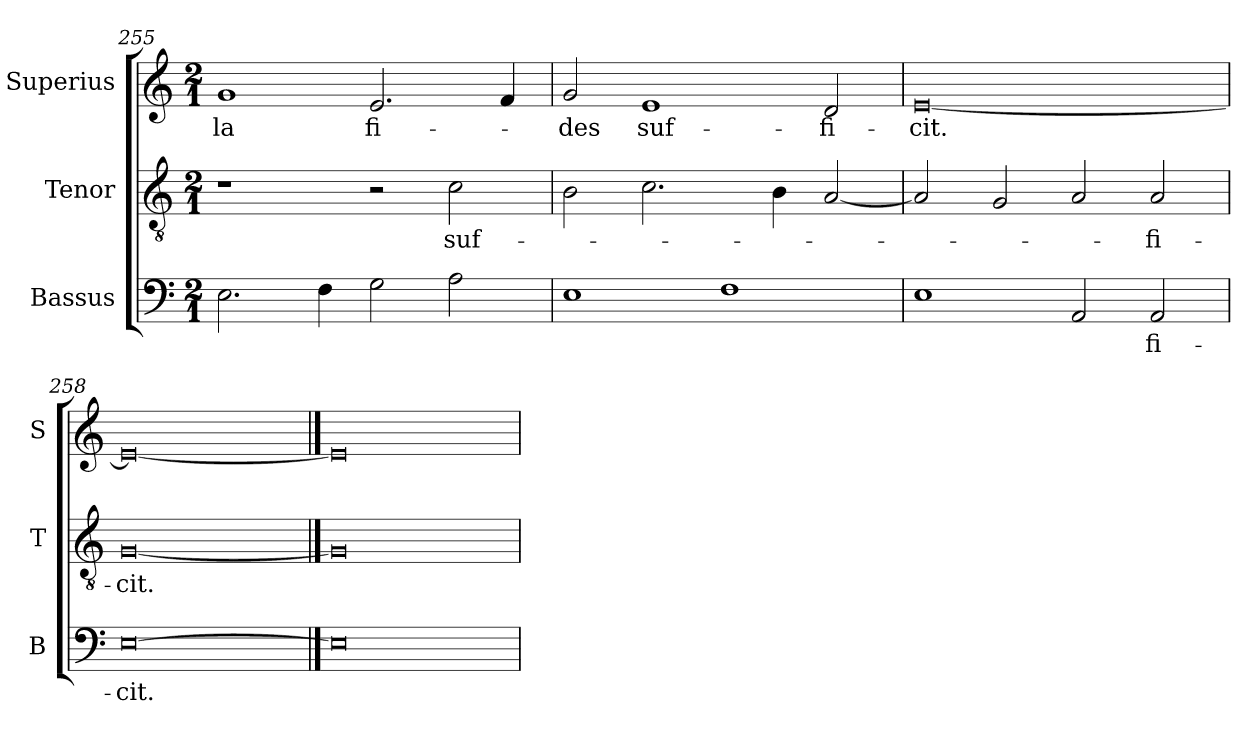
**kern	**text	**kern	**text	**kern	**text
*part3	*part3	*part2	*part2	*part1	*part1
*staff3	*staff3	*staff2	*staff2	*staff1	*staff1
*I"Bassus	*	*I"Tenor	*	*I"Superius	*
*I'B	*	*I'T	*	*I'S	*
*clefF4	*	*clefGv2	*	*clefG2	*
*k[]	*	*k[]	*	*k[]	*
*M2/1	*	*M2/1	*	*M2/1	*
=255	=255	=255	=255	=255	=255
2.E	.	1r	.	1g	-la
4F	.	.	.	.	.
2G	.	2r	.	2.e	fi-
2A	.	2c	suf-	.	.
.	.	.	.	4f	.
=256	=256	=256	=256	=256	=256
1E	.	2B	.	2g	-des
.	.	2.c	.	1e	suf-
1F	.	.	.	.	.
.	.	4B	.	.	.
.	.	[2A	.	2d	-fi-
=257	=257	=257	=257	=257	=257
1E	.	2A]	.	[0e	-cit.
.	.	2G	.	.	.
2AA	.	2A	.	.	.
2AA	-fi-	2A	-fi-	.	.
=258	=258	=258	=258	=258	=258
[0E	-cit.	[0G	-cit.	0e_	.
==259	==259	==259	==259	==259	==259
0E]	.	0G]	.	0e]	.
=	=	=	=	=	=
*-	*-	*-	*-	*-	*-
